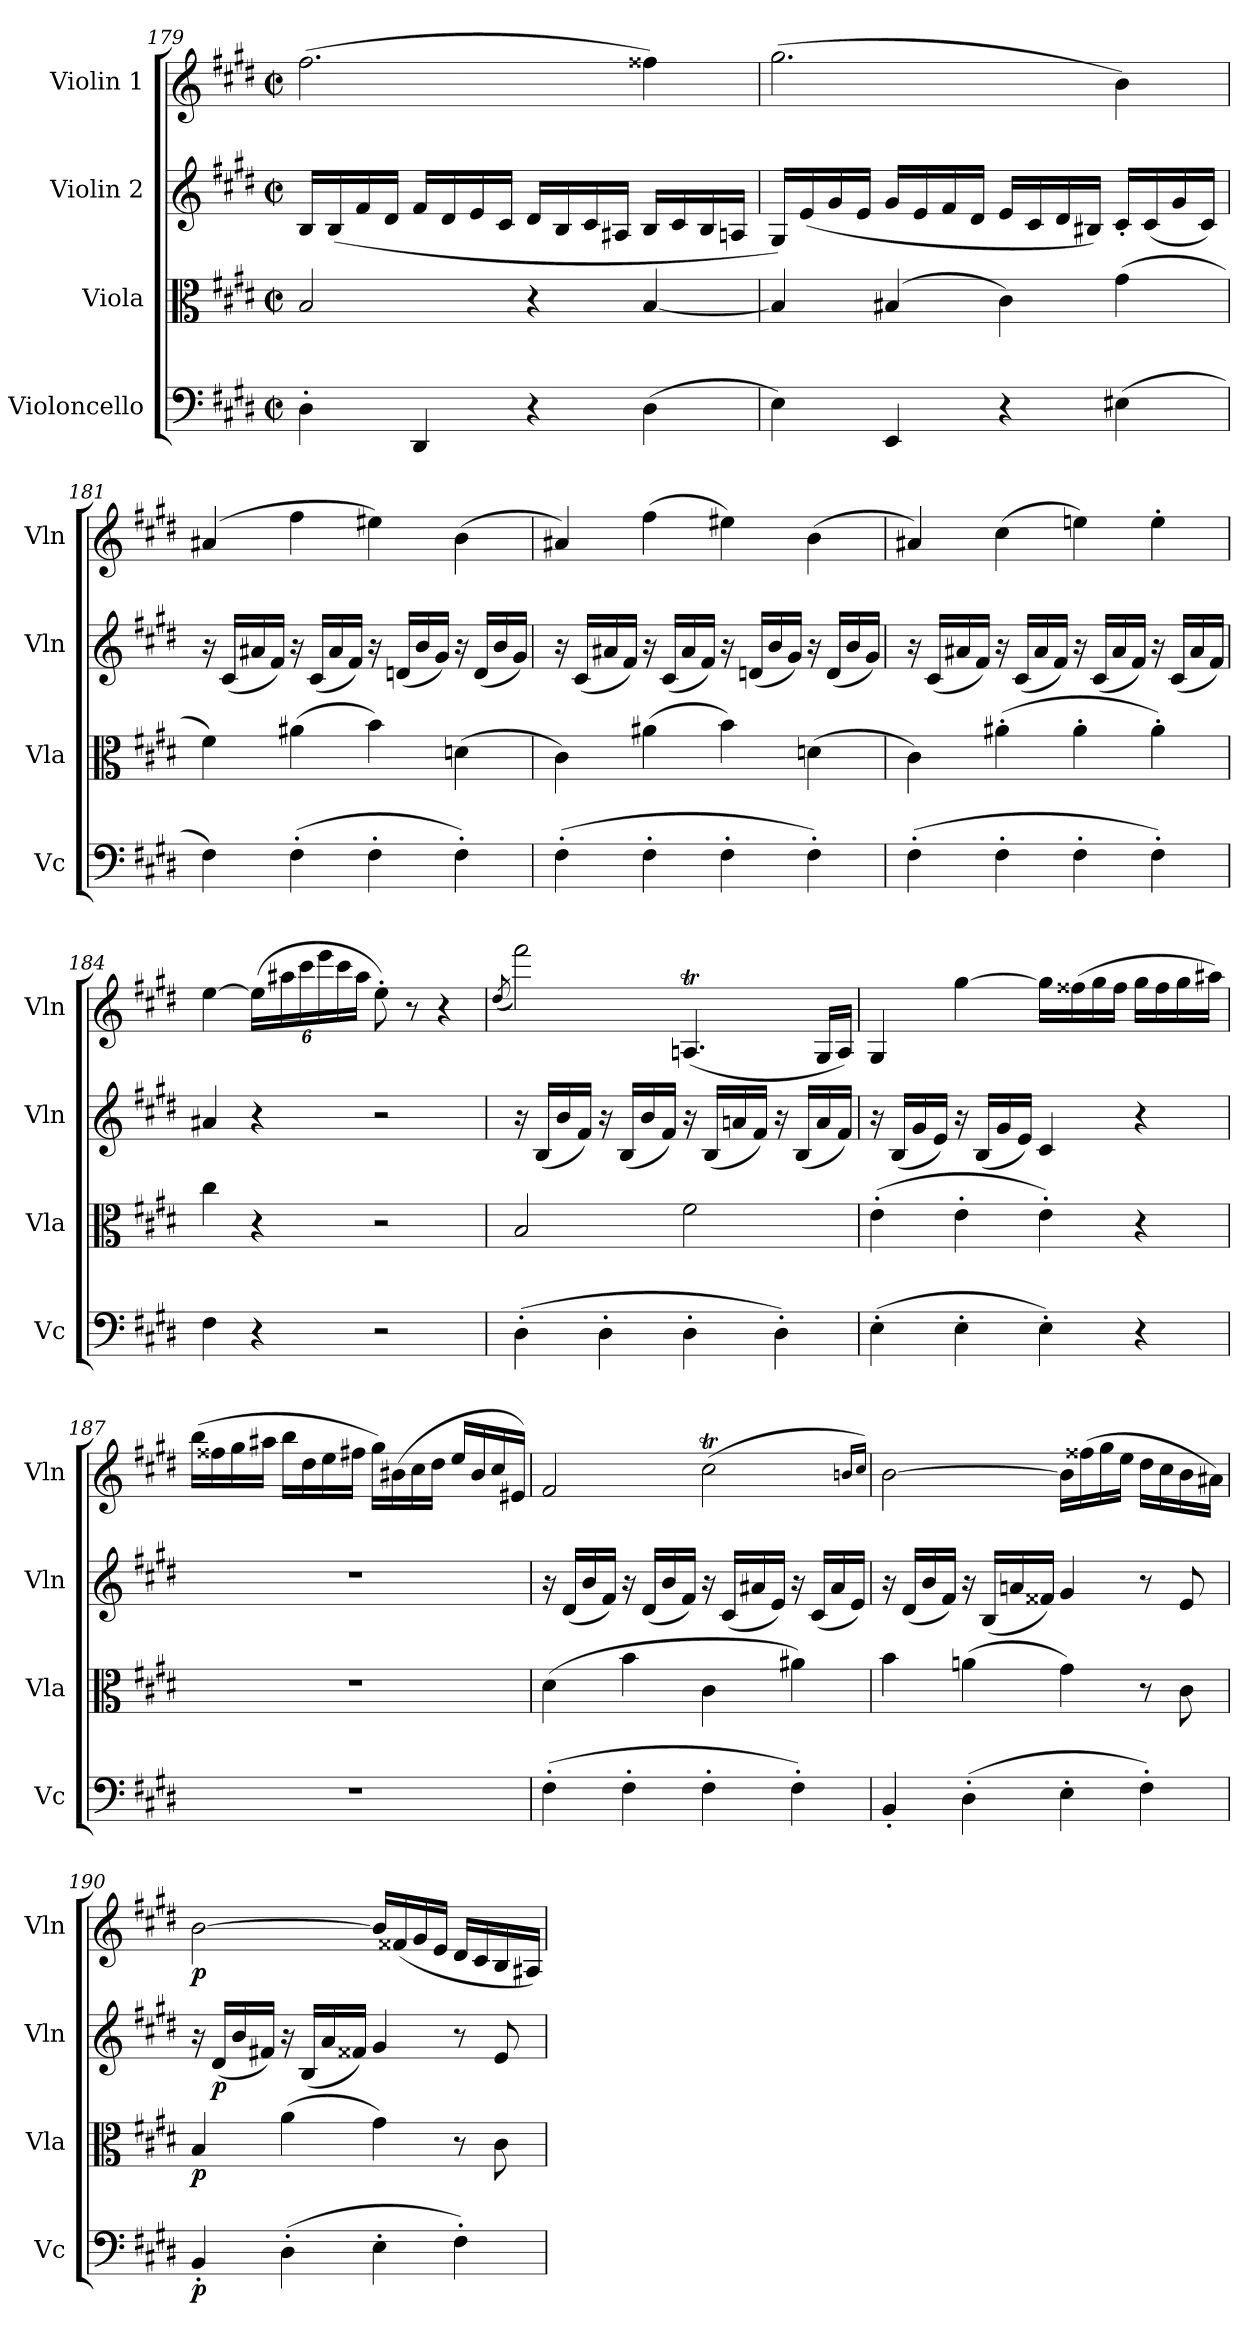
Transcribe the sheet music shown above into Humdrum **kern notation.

**kern	**dynam	**kern	**dynam	**kern	**dynam	**kern	**dynam
*part4	*part4	*part3	*part3	*part2	*part2	*part1	*part1
*staff4	*staff4	*staff3	*staff3	*staff2	*staff2	*staff1	*staff1
*I"Violoncello	*	*I"Viola	*	*I"Violin 2	*	*I"Violin 1	*
*I'Vc	*	*I'Vla	*	*I'Vln	*	*I'Vln	*
*clefF4	*	*clefC3	*	*clefG2	*	*clefG2	*
*k[f#c#g#d#]	*	*k[f#c#g#d#]	*	*k[f#c#g#d#]	*	*k[f#c#g#d#]	*
*M2/2	*	*M2/2	*	*M2/2	*	*M2/2	*
*met(c|)	*	*met(c|)	*	*met(c|)	*	*met(c|)	*
=179	=179	=179	=179	=179	=179	=179	=179
4D#'\	.	2B/	.	16B/LL	.	(>2.ff#\	.
.	.	.	.	(<16B/	.	.	.
.	.	.	.	16f#/	.	.	.
.	.	.	.	16d#/JJ	.	.	.
4DD#/	.	.	.	16f#/LL	.	.	.
.	.	.	.	16d#/	.	.	.
.	.	.	.	16e/	.	.	.
.	.	.	.	16c#/JJ	.	.	.
4r	.	4r	.	16d#/LL	.	.	.
.	.	.	.	16B/	.	.	.
.	.	.	.	16c#/	.	.	.
.	.	.	.	16A#X/JJ	.	.	.
(>4D#\	.	[4B/	.	16B/LL	.	4ff##X\)	.
.	.	.	.	16c#/	.	.	.
.	.	.	.	16B/	.	.	.
.	.	.	.	16An/JJ	.	.	.
!!LO:PB:g=z
=180	=180	=180	=180	=180	=180	=180	=180
4E\)	.	4B/]	.	16G#/LL)	.	(>2.gg#\	.
.	.	.	.	(<16e/	.	.	.
.	.	.	.	16g#/	.	.	.
.	.	.	.	16e/JJ	.	.	.
4EE/	.	(>4B#X/	.	16g#/LL	.	.	.
.	.	.	.	16e/	.	.	.
.	.	.	.	16f#/	.	.	.
.	.	.	.	16d#/JJ	.	.	.
4r	.	4c#\)	.	16e/LL	.	.	.
.	.	.	.	16c#/	.	.	.
.	.	.	.	16d#/	.	.	.
.	.	.	.	16B#X/JJ)	.	.	.
(>4E#X\	.	(>4g#\	.	16c#'/LL	.	4b\)	.
.	.	.	.	(<16c#/	.	.	.
.	.	.	.	16g#/	.	.	.
.	.	.	.	16c#/JJ)	.	.	.
=181	=181	=181	=181	=181	=181	=181	=181
4F#\)	.	4f#\)	.	16r	.	(>4a#X/	.
.	.	.	.	(<16c#/LL	.	.	.
.	.	.	.	16a#X/	.	.	.
.	.	.	.	16f#/JJ)	.	.	.
(>4F#'\	.	(>4a#X\	.	16r	.	4ff#\	.
.	.	.	.	(<16c#/LL	.	.	.
.	.	.	.	16a#/	.	.	.
.	.	.	.	16f#/JJ)	.	.	.
4F#'\	.	4b\)	.	16r	.	4ee#X\)	.
.	.	.	.	(<16dn/LL	.	.	.
.	.	.	.	16b/	.	.	.
.	.	.	.	16g#/JJ)	.	.	.
4F#'\)	.	(>4dn\	.	16r	.	(>4b\	.
.	.	.	.	(<16d/LL	.	.	.
.	.	.	.	16b/	.	.	.
.	.	.	.	16g#/JJ)	.	.	.
=182	=182	=182	=182	=182	=182	=182	=182
(>4F#'\	.	4c#\)	.	16r	.	4a#X/)	.
.	.	.	.	(<16c#/LL	.	.	.
.	.	.	.	16a#X/	.	.	.
.	.	.	.	16f#/JJ)	.	.	.
4F#'\	.	(>4a#X\	.	16r	.	(>4ff#\	.
.	.	.	.	(<16c#/LL	.	.	.
.	.	.	.	16a#/	.	.	.
.	.	.	.	16f#/JJ)	.	.	.
4F#'\	.	4b\)	.	16r	.	4ee#X\)	.
.	.	.	.	(<16dn/LL	.	.	.
.	.	.	.	16b/	.	.	.
.	.	.	.	16g#/JJ)	.	.	.
4F#'\)	.	(>4dn\	.	16r	.	(>4b\	.
.	.	.	.	(<16d/LL	.	.	.
.	.	.	.	16b/	.	.	.
.	.	.	.	16g#/JJ)	.	.	.
!!LO:LB:g=z
=183	=183	=183	=183	=183	=183	=183	=183
(>4F#'\	.	4c#\)	.	16r	.	4a#X/)	.
.	.	.	.	(<16c#/LL	.	.	.
.	.	.	.	16a#X/	.	.	.
.	.	.	.	16f#/JJ)	.	.	.
4F#'\	.	(>4a#X'\	.	16r	.	(>4cc#\	.
.	.	.	.	(<16c#/LL	.	.	.
.	.	.	.	16a#/	.	.	.
.	.	.	.	16f#/JJ)	.	.	.
4F#'\	.	4a#'\	.	16r	.	4een\)	.
.	.	.	.	(<16c#/LL	.	.	.
.	.	.	.	16a#/	.	.	.
.	.	.	.	16f#/JJ)	.	.	.
4F#'\)	.	4a#'\)	.	16r	.	4ee'\	.
.	.	.	.	(<16c#/LL	.	.	.
.	.	.	.	16a#/	.	.	.
.	.	.	.	16f#/JJ)	.	.	.
=184	=184	=184	=184	=184	=184	=184	=184
4F#\	.	4cc#\	.	4a#X/	.	[4ee\	.
*	*	*	*	*	*	*Xbrackettup	*
4r	.	4r	.	4r	.	(>24ee\LL]	.
.	.	.	.	.	.	24aa#X\	.
.	.	.	.	.	.	24ccc#\	.
.	.	.	.	.	.	24eee\	.
.	.	.	.	.	.	24ccc#\	.
.	.	.	.	.	.	24aa#\JJ	.
2r	.	2r	.	2r	.	8ee'\)	.
.	.	.	.	.	.	8r	.
.	.	.	.	.	.	4r	.
=185	=185	=185	=185	=185	=185	=185	=185
.	.	.	.	.	.	(>8qdd#/	.
(>4D#'\	.	2B/	.	16r	.	2fff#\)	.
.	.	.	.	(<16B/LL	.	.	.
.	.	.	.	16b/	.	.	.
.	.	.	.	16f#/JJ)	.	.	.
4D#'\	.	.	.	16r	.	.	.
.	.	.	.	(<16B/LL	.	.	.
.	.	.	.	16b/	.	.	.
.	.	.	.	16f#/JJ)	.	.	.
4D#'\	.	2f#\	.	16r	.	(<4.AnT/	.
.	.	.	.	(<16B/LL	.	.	.
.	.	.	.	16an/	.	.	.
.	.	.	.	16f#/JJ)	.	.	.
4D#'\)	.	.	.	16r	.	.	.
.	.	.	.	(<16B/LL	.	.	.
.	.	.	.	16a/	.	16G#/LL	.
.	.	.	.	16f#/JJ)	.	16A/JJ)	.
!!LO:LB:g=z
=186	=186	=186	=186	=186	=186	=186	=186
(>4E'\	.	(>4e'\	.	16r	.	4G#/	.
.	.	.	.	(<16B/LL	.	.	.
.	.	.	.	16g#/	.	.	.
.	.	.	.	16e/JJ)	.	.	.
4E'\	.	4e'\	.	16r	.	[4gg#\	.
.	.	.	.	(<16B/LL	.	.	.
.	.	.	.	16g#/	.	.	.
.	.	.	.	16e/JJ)	.	.	.
4E'\)	.	4e'\)	.	4c#/	.	16gg#\LL]	.
.	.	.	.	.	.	(>16ff##X\	.
.	.	.	.	.	.	16gg#\	.
.	.	.	.	.	.	16ff##\JJ	.
4r	.	4r	.	4r	.	16gg#\LL	.
.	.	.	.	.	.	16ff##\	.
.	.	.	.	.	.	16gg#\	.
.	.	.	.	.	.	16aa#X\JJ)	.
=187	=187	=187	=187	=187	=187	=187	=187
1r	.	1r	.	1r	.	(>16bb\LL	.
.	.	.	.	.	.	16ff##X\	.
.	.	.	.	.	.	16gg#\	.
.	.	.	.	.	.	16aa#X\JJ	.
.	.	.	.	.	.	16bb\LL	.
.	.	.	.	.	.	16dd#\	.
.	.	.	.	.	.	16ee\	.
.	.	.	.	.	.	16ff#X\JJ	.
.	.	.	.	.	.	16gg#\LL)	.
.	.	.	.	.	.	(>16b#X\	.
.	.	.	.	.	.	16cc#\	.
.	.	.	.	.	.	16dd#\JJ	.
.	.	.	.	.	.	16ee/LL	.
.	.	.	.	.	.	16b#/	.
.	.	.	.	.	.	16cc#/	.
.	.	.	.	.	.	16e#X/JJ)	.
=188	=188	=188	=188	=188	=188	=188	=188
(>4F#'\	.	(>4d#\	.	16r	.	2f#/	.
.	.	.	.	(<16d#/LL	.	.	.
.	.	.	.	16b/	.	.	.
.	.	.	.	16f#/JJ)	.	.	.
4F#'\	.	4b\	.	16r	.	.	.
.	.	.	.	(<16d#/LL	.	.	.
.	.	.	.	16b/	.	.	.
.	.	.	.	16f#/JJ)	.	.	.
4F#'\	.	4c#\	.	16r	.	(>2cc#T\	.
.	.	.	.	(<16c#/LL	.	.	.
.	.	.	.	16a#X/	.	.	.
.	.	.	.	16e/JJ)	.	.	.
4F#'\)	.	4a#X\)	.	16r	.	.	.
.	.	.	.	(<16c#/LL	.	.	.
.	.	.	.	16a#/	.	.	.
.	.	.	.	16e/JJ)	.	.	.
.	.	.	.	.	.	16qbn/LL	.
.	.	.	.	.	.	16qcc#/JJ)	.
!!LO:LB:g=z
=189	=189	=189	=189	=189	=189	=189	=189
4BB'/	.	4b\	.	16r	.	[2b\	.
.	.	.	.	(<16d#/LL	.	.	.
.	.	.	.	16b/	.	.	.
.	.	.	.	16f#/JJ)	.	.	.
(>4D#'\	.	(>4an\	.	16r	.	.	.
.	.	.	.	(<16B/LL	.	.	.
.	.	.	.	16an/	.	.	.
.	.	.	.	16f##X/JJ)	.	.	.
4E'\	.	4g#\)	.	4g#/	.	16b\LL]	.
.	.	.	.	.	.	(>16ff##X\	.
.	.	.	.	.	.	16gg#\	.
.	.	.	.	.	.	16ee\JJ	.
4F#'\)	.	8r	.	8r	.	16dd#\LL	.
.	.	.	.	.	.	16cc#\	.
.	.	8c#\	.	8e/	.	16b\	.
.	.	.	.	.	.	16a#X\JJ)	.
=190	=190	=190	=190	=190	=190	=190	=190
!	!LO:DY:b	!	!LO:DY:b	!	!	!	!LO:DY:b
4BB'/	p	4B/	p	16r	.	[2b\	p
!	!	!	!	!	!LO:DY:b	!	!
.	.	.	.	(<16d#/LL	p	.	.
.	.	.	.	16b/	.	.	.
.	.	.	.	16f#X/JJ)	.	.	.
(>4D#'\	.	(>4a\	.	16r	.	.	.
.	.	.	.	(<16B/LL	.	.	.
.	.	.	.	16a/	.	.	.
.	.	.	.	16f##X/JJ)	.	.	.
4E'\	.	4g#\)	.	4g#/	.	16b/LL]	.
.	.	.	.	.	.	(<16f##X/	.
.	.	.	.	.	.	16g#/	.
.	.	.	.	.	.	16e/JJ	.
4F#'\)	.	8r	.	8r	.	16d#/LL	.
.	.	.	.	.	.	16c#/	.
.	.	8c#\	.	8e/	.	16B/	.
.	.	.	.	.	.	16A#X/JJ)	.
=	=	=	=	=	=	=	=
*-	*-	*-	*-	*-	*-	*-	*-
